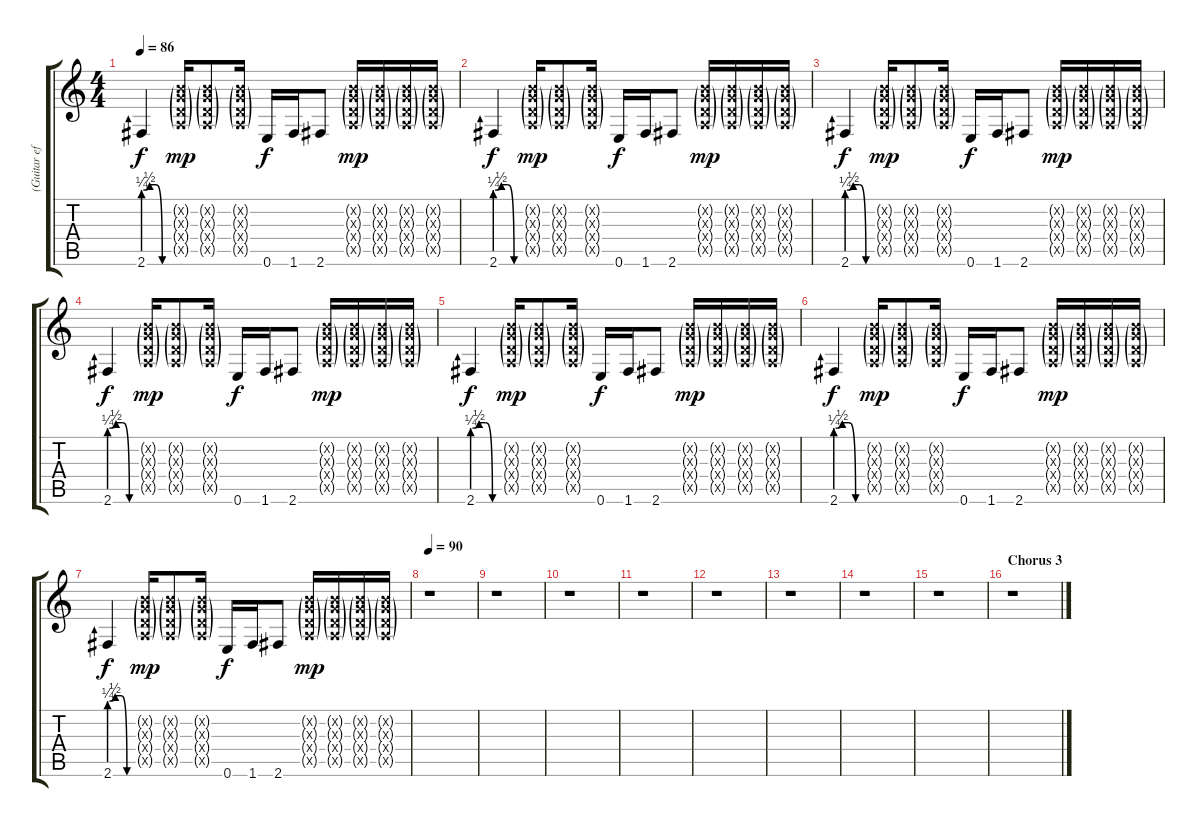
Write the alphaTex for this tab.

\track ("(Guitar effects)" "(Guitar ef") {instrument distortionguitar}
\staff {score tabs}
\tuning (E4 B3 G3 D3 A2 E2) {hide}
\ts (4 4)
\tempo 86
\clef g2
\ks c
2.6{be (custom 0 1 15 2 30 2 45 0 60 0)}.4{dy f} (0.2{g x} 0.3{g x} 0.4{g x} 0.5{g x}).16{dy mp} (0.2{g x} 0.3{g x} 0.4{g x} 0.5{g x}).8 (0.2{g x} 0.3{g x} 0.4{g x} 0.5{g x}).16 0.6.16{dy f} 1.6.16 2.6.8 (0.2{g x} 0.3{g x} 0.4{g x} 0.5{g x}).16{dy mp} (0.2{g x} 0.3{g x} 0.4{g x} 0.5{g x}).16 (0.2{g x} 0.3{g x} 0.4{g x} 0.5{g x}).16 (0.2{g x} 0.3{g x} 0.4{g x} 0.5{g x}).16 |
2.6{be (custom 0 1 15 2 30 2 45 0 60 0)}.4{dy f} (0.2{g x} 0.3{g x} 0.4{g x} 0.5{g x}).16{dy mp} (0.2{g x} 0.3{g x} 0.4{g x} 0.5{g x}).8 (0.2{g x} 0.3{g x} 0.4{g x} 0.5{g x}).16 0.6.16{dy f} 1.6.16 2.6.8 (0.2{g x} 0.3{g x} 0.4{g x} 0.5{g x}).16{dy mp} (0.2{g x} 0.3{g x} 0.4{g x} 0.5{g x}).16 (0.2{g x} 0.3{g x} 0.4{g x} 0.5{g x}).16 (0.2{g x} 0.3{g x} 0.4{g x} 0.5{g x}).16 |
2.6{be (custom 0 1 15 2 30 2 45 0 60 0)}.4{dy f} (0.2{g x} 0.3{g x} 0.4{g x} 0.5{g x}).16{dy mp} (0.2{g x} 0.3{g x} 0.4{g x} 0.5{g x}).8 (0.2{g x} 0.3{g x} 0.4{g x} 0.5{g x}).16 0.6.16{dy f} 1.6.16 2.6.8 (0.2{g x} 0.3{g x} 0.4{g x} 0.5{g x}).16{dy mp} (0.2{g x} 0.3{g x} 0.4{g x} 0.5{g x}).16 (0.2{g x} 0.3{g x} 0.4{g x} 0.5{g x}).16 (0.2{g x} 0.3{g x} 0.4{g x} 0.5{g x}).16 |
2.6{be (custom 0 1 15 2 30 2 45 0 60 0)}.4{dy f} (0.2{g x} 0.3{g x} 0.4{g x} 0.5{g x}).16{dy mp} (0.2{g x} 0.3{g x} 0.4{g x} 0.5{g x}).8 (0.2{g x} 0.3{g x} 0.4{g x} 0.5{g x}).16 0.6.16{dy f} 1.6.16 2.6.8 (0.2{g x} 0.3{g x} 0.4{g x} 0.5{g x}).16{dy mp} (0.2{g x} 0.3{g x} 0.4{g x} 0.5{g x}).16 (0.2{g x} 0.3{g x} 0.4{g x} 0.5{g x}).16 (0.2{g x} 0.3{g x} 0.4{g x} 0.5{g x}).16 |
2.6{be (custom 0 1 15 2 30 2 45 0 60 0)}.4{dy f} (0.2{g x} 0.3{g x} 0.4{g x} 0.5{g x}).16{dy mp} (0.2{g x} 0.3{g x} 0.4{g x} 0.5{g x}).8 (0.2{g x} 0.3{g x} 0.4{g x} 0.5{g x}).16 0.6.16{dy f} 1.6.16 2.6.8 (0.2{g x} 0.3{g x} 0.4{g x} 0.5{g x}).16{dy mp} (0.2{g x} 0.3{g x} 0.4{g x} 0.5{g x}).16 (0.2{g x} 0.3{g x} 0.4{g x} 0.5{g x}).16 (0.2{g x} 0.3{g x} 0.4{g x} 0.5{g x}).16 |
2.6{be (custom 0 1 15 2 30 2 45 0 60 0)}.4{dy f} (0.2{g x} 0.3{g x} 0.4{g x} 0.5{g x}).16{dy mp} (0.2{g x} 0.3{g x} 0.4{g x} 0.5{g x}).8 (0.2{g x} 0.3{g x} 0.4{g x} 0.5{g x}).16 0.6.16{dy f} 1.6.16 2.6.8 (0.2{g x} 0.3{g x} 0.4{g x} 0.5{g x}).16{dy mp} (0.2{g x} 0.3{g x} 0.4{g x} 0.5{g x}).16 (0.2{g x} 0.3{g x} 0.4{g x} 0.5{g x}).16 (0.2{g x} 0.3{g x} 0.4{g x} 0.5{g x}).16 |
2.6{be (custom 0 1 15 2 30 2 45 0 60 0)}.4{dy f} (0.2{g x} 0.3{g x} 0.4{g x} 0.5{g x}).16{dy mp} (0.2{g x} 0.3{g x} 0.4{g x} 0.5{g x}).8 (0.2{g x} 0.3{g x} 0.4{g x} 0.5{g x}).16 0.6.16{dy f} 1.6.16 2.6.8 (0.2{g x} 0.3{g x} 0.4{g x} 0.5{g x}).16{dy mp} (0.2{g x} 0.3{g x} 0.4{g x} 0.5{g x}).16 (0.2{g x} 0.3{g x} 0.4{g x} 0.5{g x}).16 (0.2{g x} 0.3{g x} 0.4{g x} 0.5{g x}).16 |
\tempo 90
r.1 |
r.1 |
r.1 |
r.1 |
r.1 |
r.1 |
r.1 |
r.1 |
\section ("" "Chorus 3")
r.1
